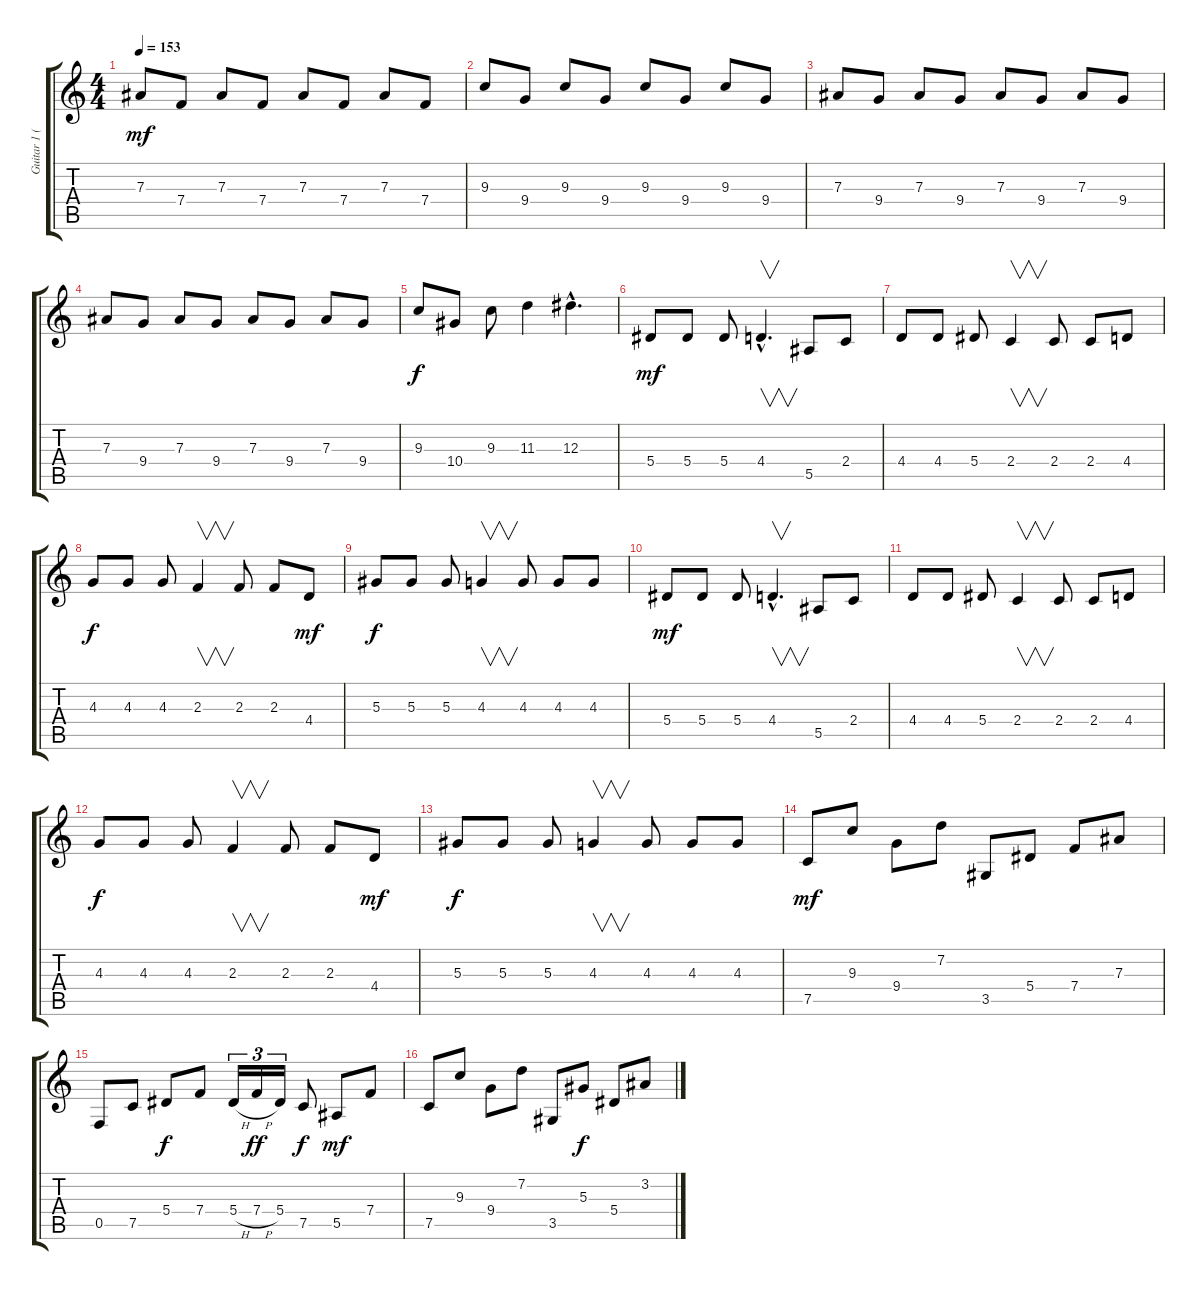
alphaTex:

\track ("Guitar 1 (Lead)" "Guitar 1 (") {instrument distortionguitar}
\staff {score tabs}
\tuning (C4 G3 Eb3 Bb2 F2 C2) {hide}
\ts (4 4)
\tempo 153
\clef g2
\ks c
7.3.8{dy mf} 7.4.8 7.3.8 7.4.8 7.3.8 7.4.8 7.3.8 7.4.8 |
9.3.8 9.4.8 9.3.8 9.4.8 9.3.8 9.4.8 9.3.8 9.4.8 |
7.3.8 9.4.8 7.3.8 9.4.8 7.3.8 9.4.8 7.3.8 9.4.8 |
7.3.8 9.4.8 7.3.8 9.4.8 7.3.8 9.4.8 7.3.8 9.4.8 |
9.3.8{dy f} 10.4.8 9.3.8 11.3.4 12.3{hac}.4{d} |
5.4.8{dy mf balance 6} 5.4.8 5.4.8 4.4{hac}.4{v d} 5.5.8 2.4.8 |
4.4.8 4.4.8 5.4.8 2.4.4{v} 2.4.8 2.4.8 4.4.8 |
4.3.8{dy f} 4.3.8 4.3.8 2.3.4{v} 2.3.8 2.3.8 4.4.8{dy mf} |
5.3.8{dy f} 5.3.8 5.3.8 4.3.4{v} 4.3.8 4.3.8 4.3.8 |
5.4.8{dy mf} 5.4.8 5.4.8 4.4{hac}.4{v d} 5.5.8 2.4.8 |
4.4.8 4.4.8 5.4.8 2.4.4{v} 2.4.8 2.4.8 4.4.8 |
4.3.8{dy f} 4.3.8 4.3.8 2.3.4{v} 2.3.8 2.3.8 4.4.8{dy mf} |
5.3.8{dy f} 5.3.8 5.3.8 4.3.4{v} 4.3.8 4.3.8 4.3.8 |
7.5.8{dy mf balance 5} 9.3.8 9.4.8 7.2.8 3.5.8 5.4.8 7.4.8 7.3.8 |
0.5.8 7.5.8 5.4.8{dy f} 7.4.8 5.4{h}.16{tu (3 2)} 7.4{h}.16{tu (3 2) dy ff} 5.4.16{tu (3 2)} 7.5.8{dy f} 5.5.8{dy mf} 7.4.8 |
7.5.8 9.3.8 9.4.8 7.2.8 3.5.8 5.3.8{dy f} 5.4.8 3.2.8
